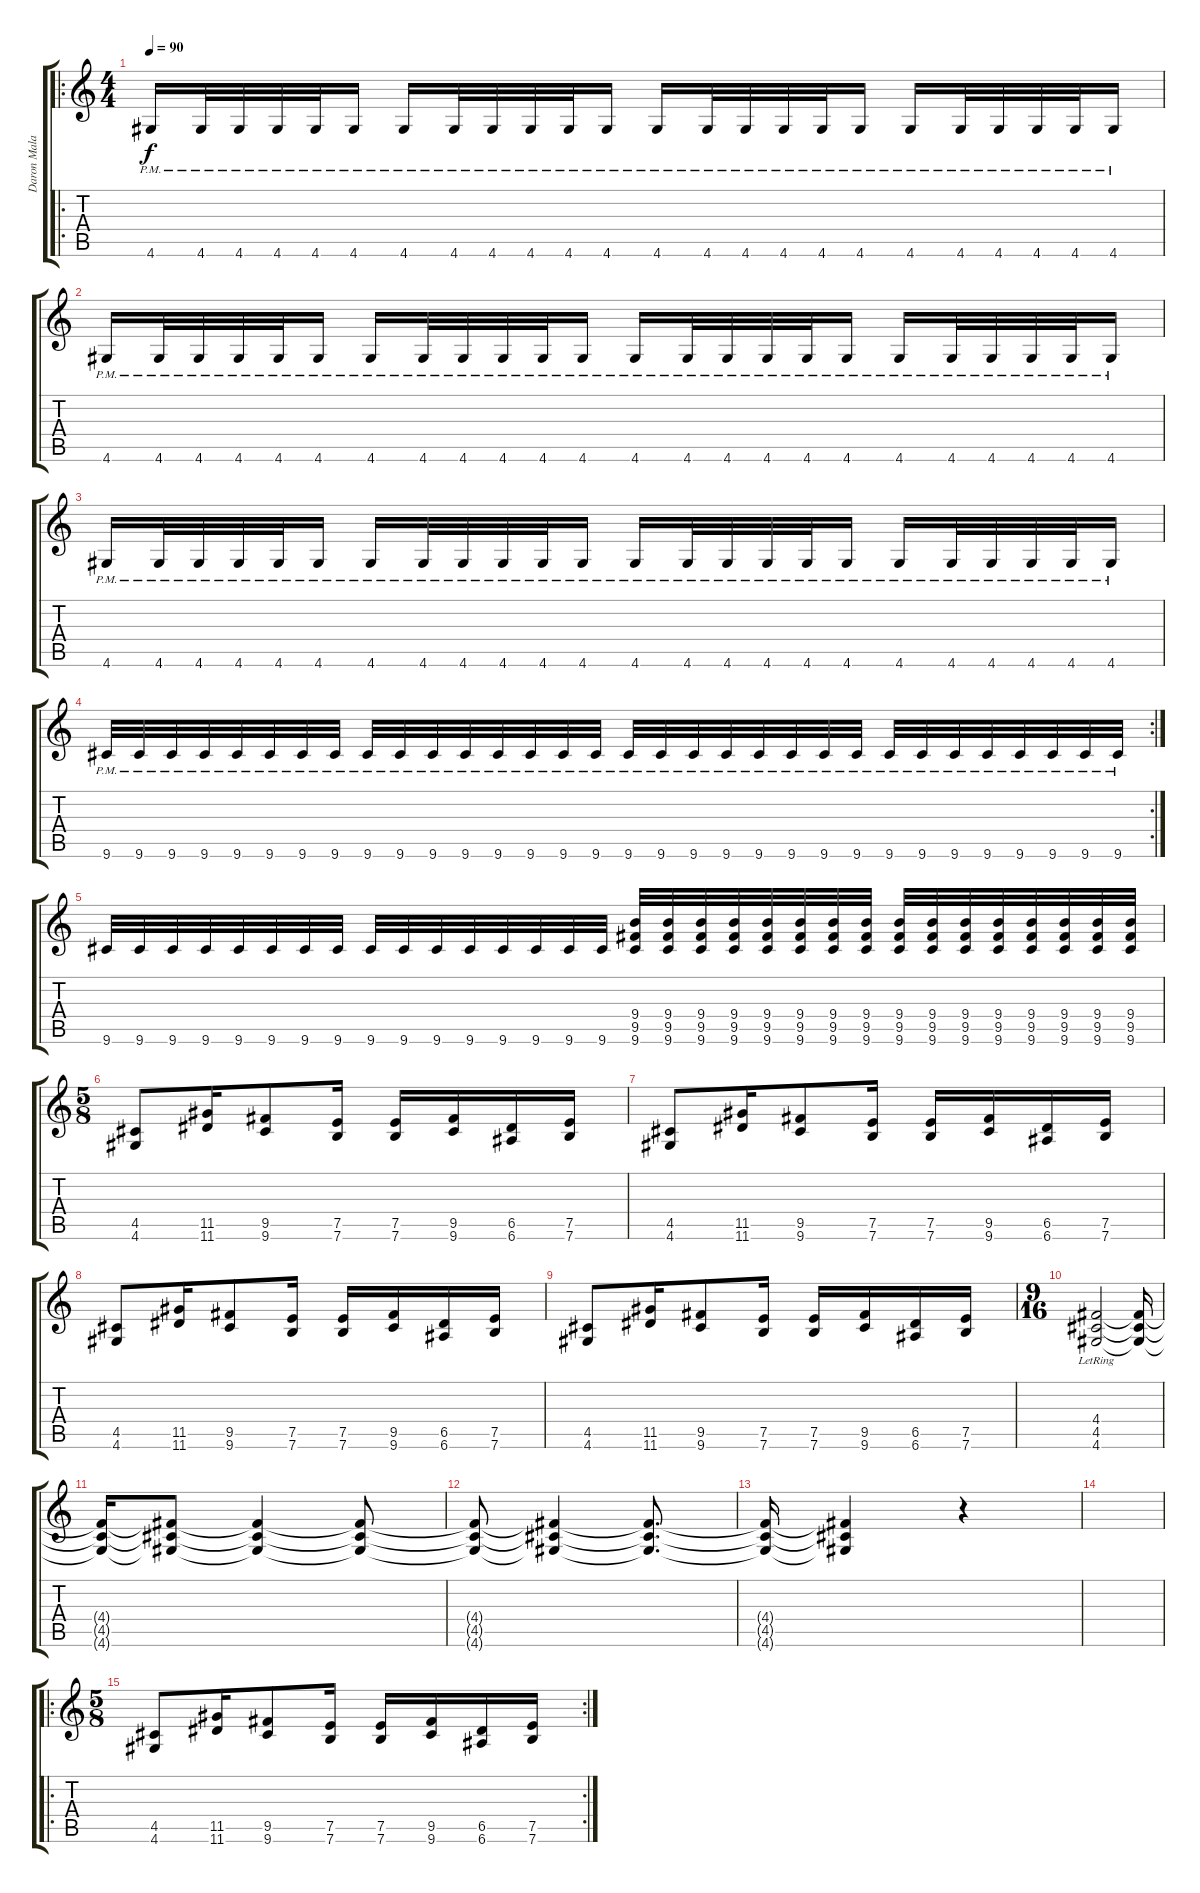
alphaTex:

\track ("Daron Malakian" "Daron Mala") {instrument distortionguitar}
\staff {score tabs}
\tuning (E4 B3 G3 D3 A2 E2) {hide}
\ro
\ts (4 4)
\tempo 90
\clef g2
\ks c
4.6{pm}.16{dy f} 4.6{pm}.32 4.6{pm}.32 4.6{pm}.32 4.6{pm}.32 4.6{pm}.16 4.6{pm}.16 4.6{pm}.32 4.6{pm}.32 4.6{pm}.32 4.6{pm}.32 4.6{pm}.16 4.6{pm}.16 4.6{pm}.32 4.6{pm}.32 4.6{pm}.32 4.6{pm}.32 4.6{pm}.16 4.6{pm}.16 4.6{pm}.32 4.6{pm}.32 4.6{pm}.32 4.6{pm}.32 4.6{pm}.16 |
4.6{pm}.16 4.6{pm}.32 4.6{pm}.32 4.6{pm}.32 4.6{pm}.32 4.6{pm}.16 4.6{pm}.16 4.6{pm}.32 4.6{pm}.32 4.6{pm}.32 4.6{pm}.32 4.6{pm}.16 4.6{pm}.16 4.6{pm}.32 4.6{pm}.32 4.6{pm}.32 4.6{pm}.32 4.6{pm}.16 4.6{pm}.16 4.6{pm}.32 4.6{pm}.32 4.6{pm}.32 4.6{pm}.32 4.6{pm}.16 |
4.6{pm}.16 4.6{pm}.32 4.6{pm}.32 4.6{pm}.32 4.6{pm}.32 4.6{pm}.16 4.6{pm}.16 4.6{pm}.32 4.6{pm}.32 4.6{pm}.32 4.6{pm}.32 4.6{pm}.16 4.6{pm}.16 4.6{pm}.32 4.6{pm}.32 4.6{pm}.32 4.6{pm}.32 4.6{pm}.16 4.6{pm}.16 4.6{pm}.32 4.6{pm}.32 4.6{pm}.32 4.6{pm}.32 4.6{pm}.16 |
\rc 2
9.6{pm}.32 9.6{pm}.32 9.6{pm}.32 9.6{pm}.32 9.6{pm}.32 9.6{pm}.32 9.6{pm}.32 9.6{pm}.32 9.6{pm}.32 9.6{pm}.32 9.6{pm}.32 9.6{pm}.32 9.6{pm}.32 9.6{pm}.32 9.6{pm}.32 9.6{pm}.32 9.6{pm}.32 9.6{pm}.32 9.6{pm}.32 9.6{pm}.32 9.6{pm}.32 9.6{pm}.32 9.6{pm}.32 9.6{pm}.32 9.6{pm}.32 9.6{pm}.32 9.6{pm}.32 9.6{pm}.32 9.6{pm}.32 9.6{pm}.32 9.6{pm}.32 9.6{pm}.32 |
9.6.32 9.6.32 9.6.32 9.6.32 9.6.32 9.6.32 9.6.32 9.6.32 9.6.32 9.6.32 9.6.32 9.6.32 9.6.32 9.6.32 9.6.32 9.6.32 (9.4 9.5 9.6).32 (9.4 9.5 9.6).32 (9.4 9.5 9.6).32 (9.4 9.5 9.6).32 (9.4 9.5 9.6).32 (9.4 9.5 9.6).32 (9.4 9.5 9.6).32 (9.4 9.5 9.6).32 (9.4 9.5 9.6).32 (9.4 9.5 9.6).32 (9.4 9.5 9.6).32 (9.4 9.5 9.6).32 (9.4 9.5 9.6).32 (9.4 9.5 9.6).32 (9.4 9.5 9.6).32 (9.4 9.5 9.6).32 |
\ts (5 8)
(4.5 4.6).8 (11.5 11.6).16 (9.5 9.6).8 (7.5 7.6).16 (7.5 7.6).16 (9.5 9.6).16 (6.5 6.6).16 (7.5 7.6).16 |
(4.5 4.6).8 (11.5 11.6).16 (9.5 9.6).8 (7.5 7.6).16 (7.5 7.6).16 (9.5 9.6).16 (6.5 6.6).16 (7.5 7.6).16 |
(4.5 4.6).8 (11.5 11.6).16 (9.5 9.6).8 (7.5 7.6).16 (7.5 7.6).16 (9.5 9.6).16 (6.5 6.6).16 (7.5 7.6).16 |
(4.5 4.6).8 (11.5 11.6).16 (9.5 9.6).8 (7.5 7.6).16 (7.5 7.6).16 (9.5 9.6).16 (6.5 6.6).16 (7.5 7.6).16 |
\ts (9 16)
(4.4{lr} 4.5{lr} 4.6{lr}).2 (4.4{t} 4.5{t} 4.6{t}).16 |
(4.4{t} 4.5{t} 4.6{t}).16 (4.4{t} 4.5{t} 4.6{t}).8 (4.4{t} 4.5{t} 4.6{t}).4 (4.4{t} 4.5{t} 4.6{t}).8 |
(4.4{t} 4.5{t} 4.6{t}).8 (4.4{t} 4.5{t} 4.6{t}).4 (4.4{t} 4.5{t} 4.6{t}).8{d} |
(4.4{t} 4.5{t} 4.6{t}).16 (4.4{t} 4.5{t} 4.6{t}).4 r.4 |
|
\ro
\rc 2
\ts (5 8)
(4.5 4.6).8 (11.5 11.6).16 (9.5 9.6).8 (7.5 7.6).16 (7.5 7.6).16 (9.5 9.6).16 (6.5 6.6).16 (7.5 7.6).16
